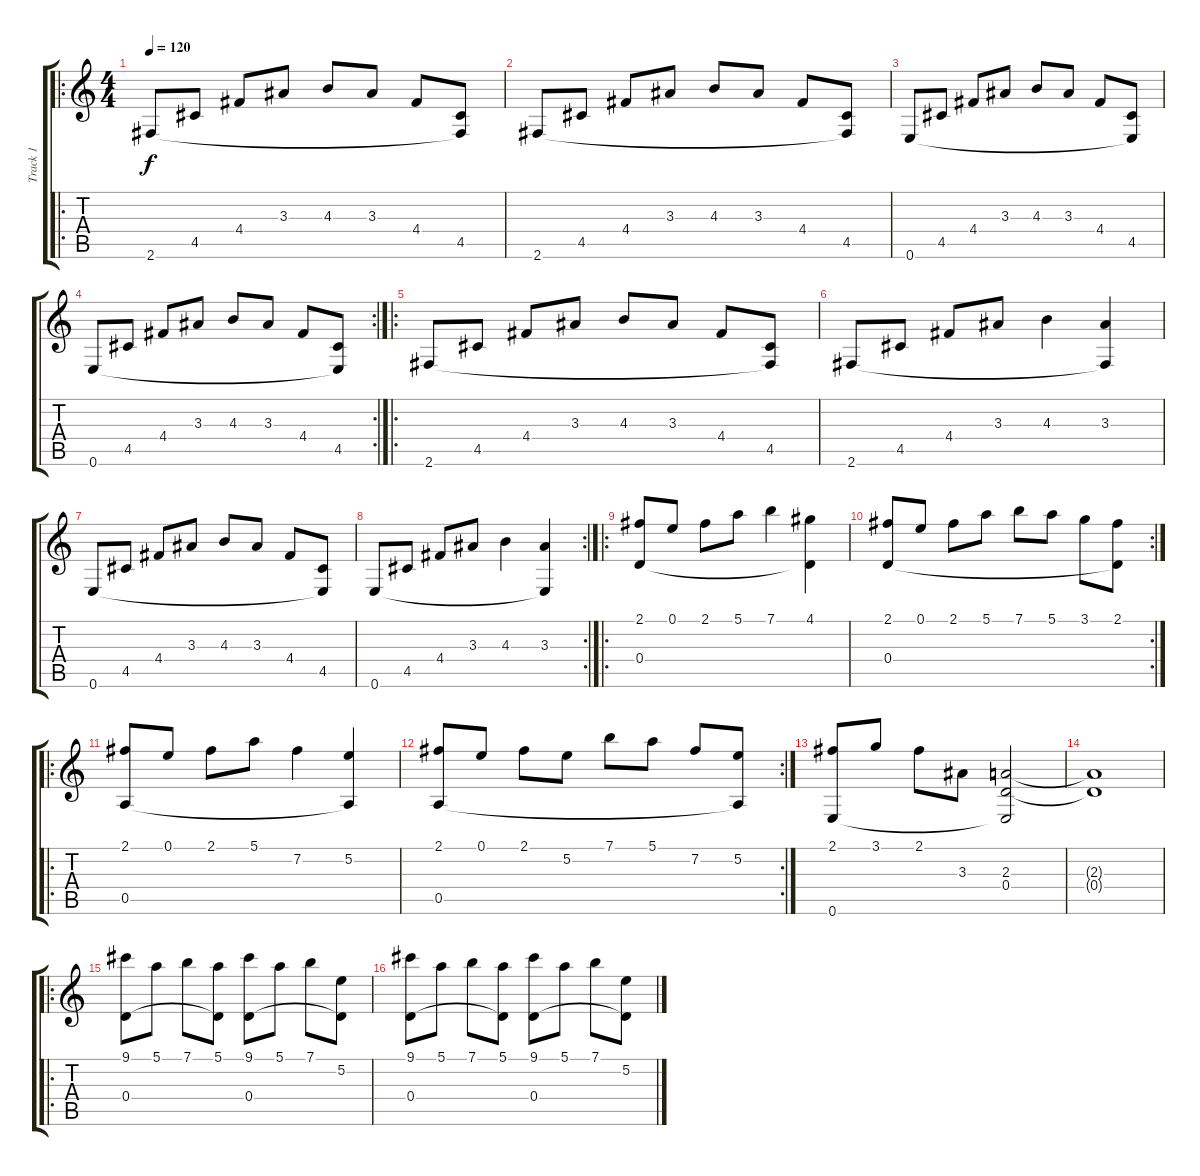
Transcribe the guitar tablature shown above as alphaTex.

\track ("Track 1" "Track 1") {instrument acousticguitarnylon}
\staff {score tabs}
\tuning (E4 B3 G3 D3 A2 E2) {hide}
\ro
\ts (4 4)
\tempo 120
\clef g2
\ks c
2.6.8{dy f instrument acousticguitarnylon} 4.5.8 4.4.8 3.3.8 4.3.8 3.3.8 4.4.8 (4.5 2.6{t}).8 |
2.6.8 4.5.8 4.4.8 3.3.8 4.3.8 3.3.8 4.4.8 (4.5 2.6{t}).8 |
0.6.8 4.5.8 4.4.8 3.3.8 4.3.8 3.3.8 4.4.8 (4.5 0.6{t}).8 |
\rc 2
0.6.8 4.5.8 4.4.8 3.3.8 4.3.8 3.3.8 4.4.8 (4.5 0.6{t}).8 |
\ro
2.6.8 4.5.8 4.4.8 3.3.8 4.3.8 3.3.8 4.4.8 (4.5 2.6{t}).8 |
2.6.8 4.5.8 4.4.8 3.3.8 4.3.4 (3.3 2.6{t}).4 |
0.6.8 4.5.8 4.4.8 3.3.8 4.3.8 3.3.8 4.4.8 (4.5 0.6{t}).8 |
\rc 2
0.6.8 4.5.8 4.4.8 3.3.8 4.3.4 (3.3 0.6{t}).4 |
\ro
(2.1 0.4).8 0.1.8 2.1.8 5.1.8 7.1.4 (4.1 0.4{t}).4 |
\rc 2
(2.1 0.4).8 0.1.8 2.1.8 5.1.8 7.1.8 5.1.8 3.1.8 (2.1 0.4{t}).8 |
\ro
(2.1 0.5).8 0.1.8 2.1.8 5.1.8 7.2.4 (5.2 0.5{t}).4 |
\rc 2
(2.1 0.5).8 0.1.8 2.1.8 5.2.8 7.1.8 5.1.8 7.2.8 (5.2 0.5{t}).8 |
(2.1 0.6).8 3.1.8 2.1.8 3.3.8 (2.3 0.4 0.6{t}).2 |
(2.3{t} 0.4{t}).1 |
\ro
(9.1 0.4).8 5.1.8 7.1.8 (5.1 0.4{t}).8 (9.1 0.4).8 5.1.8 7.1.8 (5.2 0.4{t}).8 |
(9.1 0.4).8 5.1.8 7.1.8 (5.1 0.4{t}).8 (9.1 0.4).8 5.1.8 7.1.8 (5.2 0.4{t}).8
